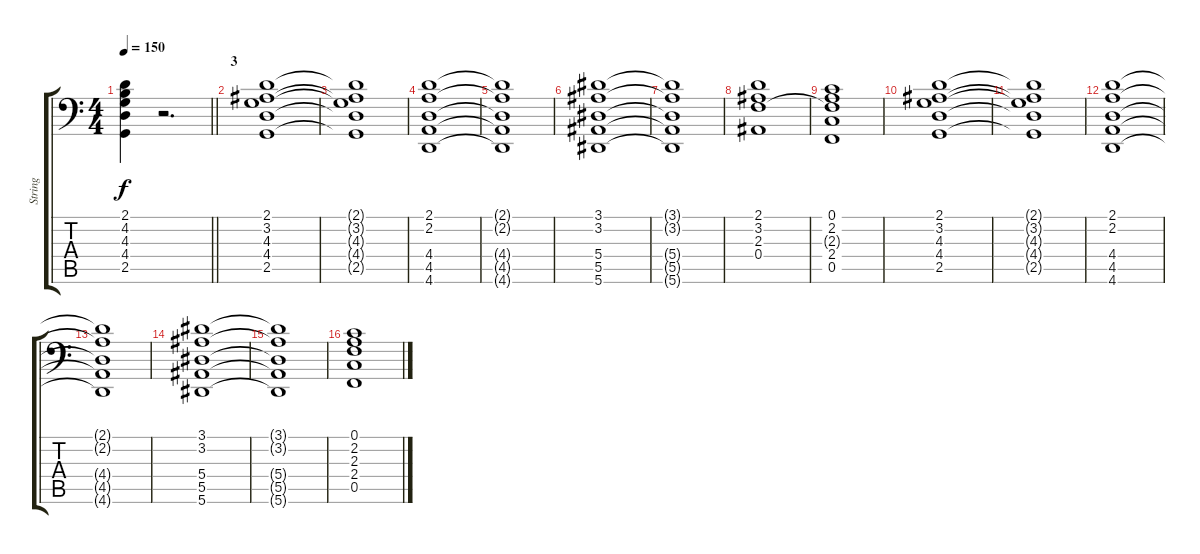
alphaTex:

\track ("String" "String") {instrument stringensemble1}
\staff {score tabs}
\tuning (C4 G3 Eb3 Bb2 F2 Bb1) {hide}
\ts (4 4)
\tempo 150
\clef f4
\barLineRight lightlight
\ks c
(2.1{t} 4.2{t} 4.3{t} 4.4{t} 2.5{t}).4{dy f} r.2{d} |
\section ("" "3")
(2.1 3.2 4.3 4.4 2.5).1 |
(2.1{t} 3.2{t} 4.3{t} 4.4{t} 2.5{t}).1 |
(2.1 2.2 4.4 4.5 4.6).1 |
(2.1{t} 2.2{t} 4.4{t} 4.5{t} 4.6{t}).1 |
(3.1 3.2 5.4 5.5 5.6).1 |
(3.1{t} 3.2{t} 5.4{t} 5.5{t} 5.6{t}).1 |
(2.1 3.2 2.3 0.4).1 |
(0.1 2.2 2.3{t} 2.4 0.5).1 |
(2.1 3.2 4.3 4.4 2.5).1 |
(2.1{t} 3.2{t} 4.3{t} 4.4{t} 2.5{t}).1 |
(2.1 2.2 4.4 4.5 4.6).1 |
(2.1{t} 2.2{t} 4.4{t} 4.5{t} 4.6{t}).1 |
(3.1 3.2 5.4 5.5 5.6).1 |
(3.1{t} 3.2{t} 5.4{t} 5.5{t} 5.6{t}).1 |
(0.1 2.2 2.3 2.4 0.5).1
